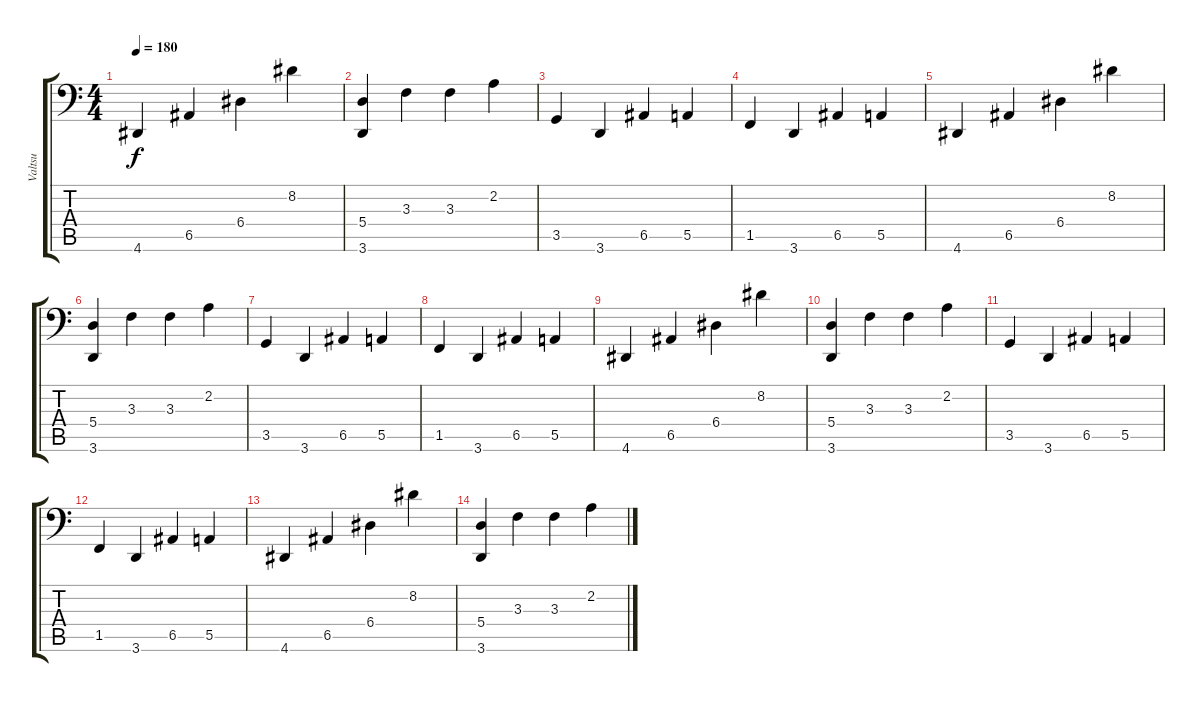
\track ("Valtsu" "Valtsu") {instrument electricbasspick}
\staff {score tabs}
\tuning (C3 G2 D2 A1 E1 B0) {hide}
\ts (4 4)
\tempo 180
\clef f4
\ks c
4.6.4{dy f} 6.5.4 6.4.4 8.2.4 |
(5.4 3.6).4 3.3.4 3.3.4 2.2.4 |
3.5.4 3.6.4 6.5.4 5.5.4 |
1.5.4 3.6.4 6.5.4 5.5.4 |
4.6.4 6.5.4 6.4.4 8.2.4 |
(5.4 3.6).4 3.3.4 3.3.4 2.2.4 |
3.5.4 3.6.4 6.5.4 5.5.4 |
1.5.4 3.6.4 6.5.4 5.5.4 |
4.6.4 6.5.4 6.4.4 8.2.4 |
(5.4 3.6).4 3.3.4 3.3.4 2.2.4 |
3.5.4 3.6.4 6.5.4 5.5.4 |
1.5.4 3.6.4 6.5.4 5.5.4 |
4.6.4 6.5.4 6.4.4 8.2.4 |
(5.4 3.6).4 3.3.4 3.3.4 2.2.4
